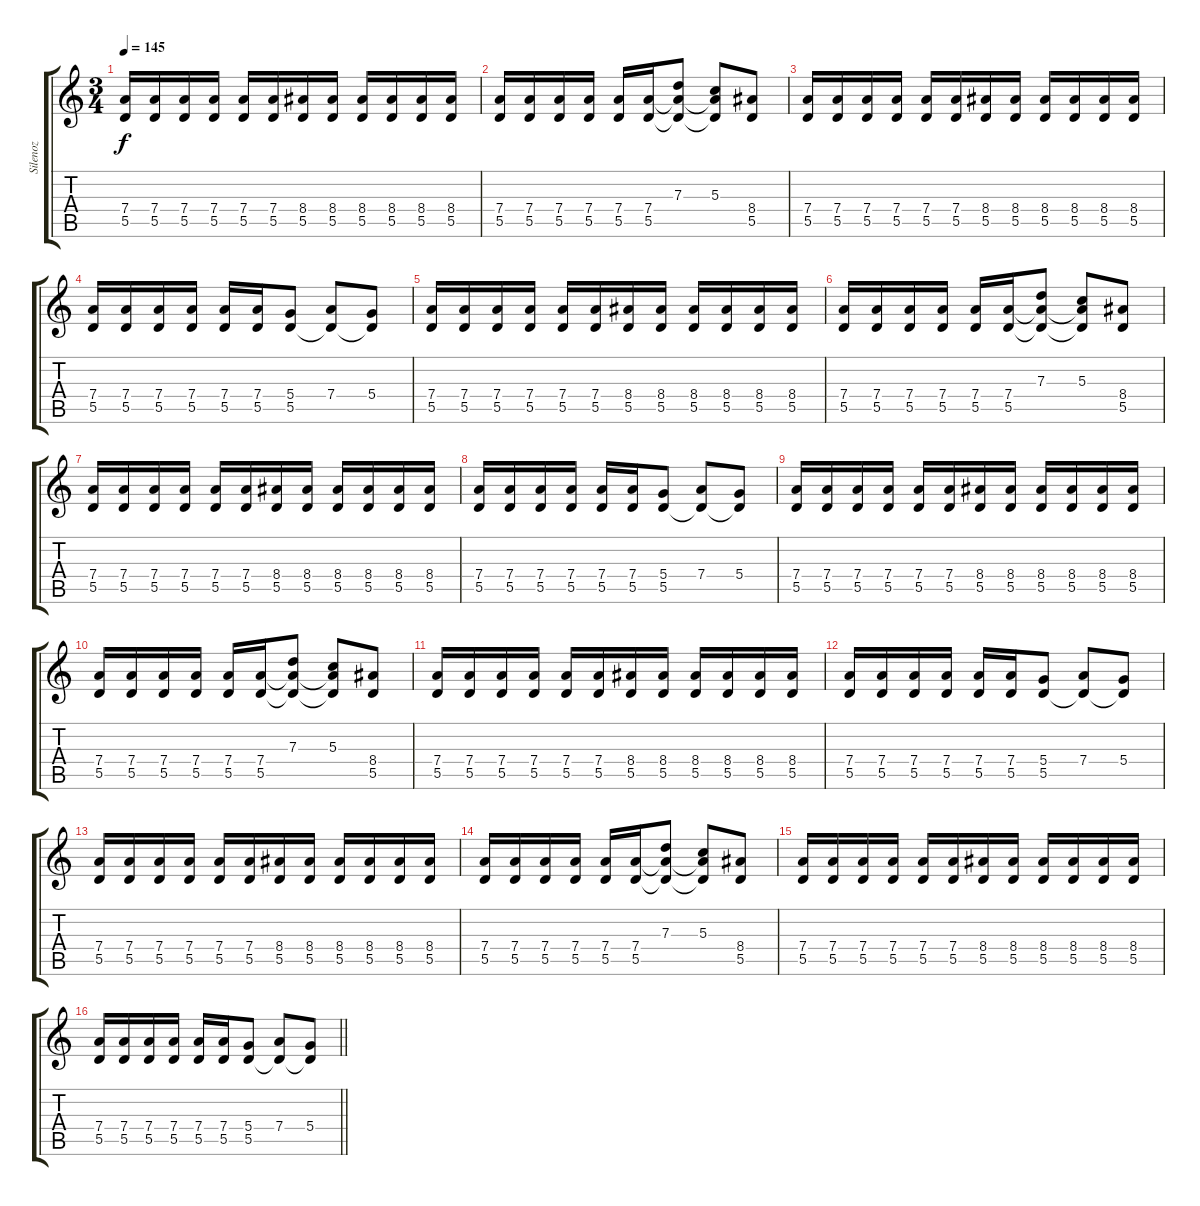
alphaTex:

\track ("Silenoz" "Silenoz") {instrument acousticguitarnylon}
\staff {score tabs}
\tuning (E4 B3 G3 D3 A2 E2) {hide}
\ts (3 4)
\tempo 145
\clef g2
\ks c
(7.4 5.5).16{dy f} (7.4 5.5).16 (7.4 5.5).16 (7.4 5.5).16 (7.4 5.5).16 (7.4 5.5).16 (8.4 5.5).16 (8.4 5.5).16 (8.4 5.5).16 (8.4 5.5).16 (8.4 5.5).16 (8.4 5.5).16 |
(7.4 5.5).16 (7.4 5.5).16 (7.4 5.5).16 (7.4 5.5).16 (7.4 5.5).16 (7.4 5.5).16 (7.3 7.4{t} 5.5{t}).8 (5.3 7.4{t} 5.5{t}).8 (8.4 5.5).8 |
(7.4 5.5).16 (7.4 5.5).16 (7.4 5.5).16 (7.4 5.5).16 (7.4 5.5).16 (7.4 5.5).16 (8.4 5.5).16 (8.4 5.5).16 (8.4 5.5).16 (8.4 5.5).16 (8.4 5.5).16 (8.4 5.5).16 |
(7.4 5.5).16 (7.4 5.5).16 (7.4 5.5).16 (7.4 5.5).16 (7.4 5.5).16 (7.4 5.5).16 (5.4 5.5).8 (7.4 5.5{t}).8 (5.4 5.5{t}).8 |
(7.4 5.5).16 (7.4 5.5).16 (7.4 5.5).16 (7.4 5.5).16 (7.4 5.5).16 (7.4 5.5).16 (8.4 5.5).16 (8.4 5.5).16 (8.4 5.5).16 (8.4 5.5).16 (8.4 5.5).16 (8.4 5.5).16 |
(7.4 5.5).16 (7.4 5.5).16 (7.4 5.5).16 (7.4 5.5).16 (7.4 5.5).16 (7.4 5.5).16 (7.3 7.4{t} 5.5{t}).8 (5.3 7.4{t} 5.5{t}).8 (8.4 5.5).8 |
(7.4 5.5).16 (7.4 5.5).16 (7.4 5.5).16 (7.4 5.5).16 (7.4 5.5).16 (7.4 5.5).16 (8.4 5.5).16 (8.4 5.5).16 (8.4 5.5).16 (8.4 5.5).16 (8.4 5.5).16 (8.4 5.5).16 |
(7.4 5.5).16 (7.4 5.5).16 (7.4 5.5).16 (7.4 5.5).16 (7.4 5.5).16 (7.4 5.5).16 (5.4 5.5).8 (7.4 5.5{t}).8 (5.4 5.5{t}).8 |
(7.4 5.5).16 (7.4 5.5).16 (7.4 5.5).16 (7.4 5.5).16 (7.4 5.5).16 (7.4 5.5).16 (8.4 5.5).16 (8.4 5.5).16 (8.4 5.5).16 (8.4 5.5).16 (8.4 5.5).16 (8.4 5.5).16 |
(7.4 5.5).16 (7.4 5.5).16 (7.4 5.5).16 (7.4 5.5).16 (7.4 5.5).16 (7.4 5.5).16 (7.3 7.4{t} 5.5{t}).8 (5.3 7.4{t} 5.5{t}).8 (8.4 5.5).8 |
(7.4 5.5).16 (7.4 5.5).16 (7.4 5.5).16 (7.4 5.5).16 (7.4 5.5).16 (7.4 5.5).16 (8.4 5.5).16 (8.4 5.5).16 (8.4 5.5).16 (8.4 5.5).16 (8.4 5.5).16 (8.4 5.5).16 |
(7.4 5.5).16 (7.4 5.5).16 (7.4 5.5).16 (7.4 5.5).16 (7.4 5.5).16 (7.4 5.5).16 (5.4 5.5).8 (7.4 5.5{t}).8 (5.4 5.5{t}).8 |
(7.4 5.5).16 (7.4 5.5).16 (7.4 5.5).16 (7.4 5.5).16 (7.4 5.5).16 (7.4 5.5).16 (8.4 5.5).16 (8.4 5.5).16 (8.4 5.5).16 (8.4 5.5).16 (8.4 5.5).16 (8.4 5.5).16 |
(7.4 5.5).16 (7.4 5.5).16 (7.4 5.5).16 (7.4 5.5).16 (7.4 5.5).16 (7.4 5.5).16 (7.3 7.4{t} 5.5{t}).8 (5.3 7.4{t} 5.5{t}).8 (8.4 5.5).8 |
(7.4 5.5).16 (7.4 5.5).16 (7.4 5.5).16 (7.4 5.5).16 (7.4 5.5).16 (7.4 5.5).16 (8.4 5.5).16 (8.4 5.5).16 (8.4 5.5).16 (8.4 5.5).16 (8.4 5.5).16 (8.4 5.5).16 |
\barLineRight lightlight
(7.4 5.5).16 (7.4 5.5).16 (7.4 5.5).16 (7.4 5.5).16 (7.4 5.5).16 (7.4 5.5).16 (5.4 5.5).8 (7.4 5.5{t}).8 (5.4 5.5{t}).8
